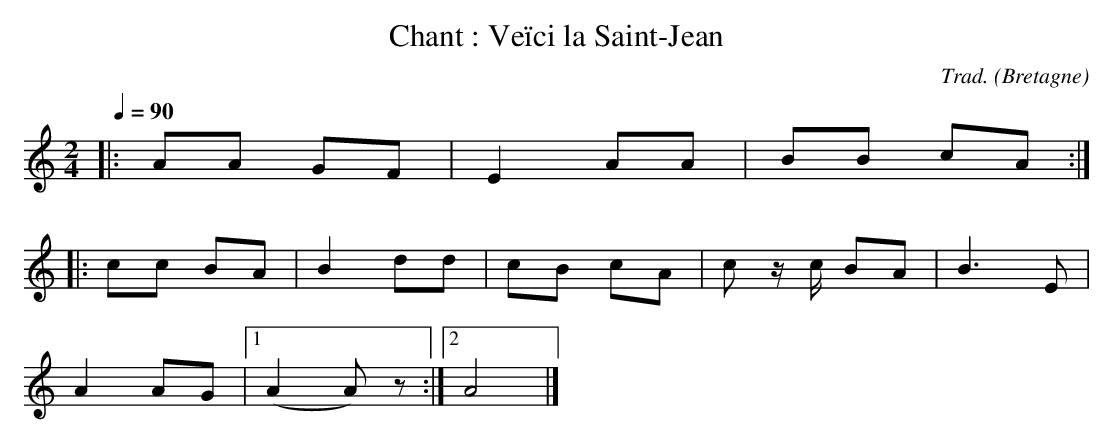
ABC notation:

X:1
T:Chant : Veïci la Saint-Jean
C:Trad.
O:Bretagne
M:2/4
L:1/16
Q:1/4=90
K:C
|: A2A2 G2F2 | E4 A2A2 | B2B2 c2A2 ::
c2c2 B2A2 | B4 d2d2 | c2B2 c2A2 | c2 z c B2A2 | B6E2 |
A4 A2G2 |1 (A4 A2) z2 :|2 A8 |]
